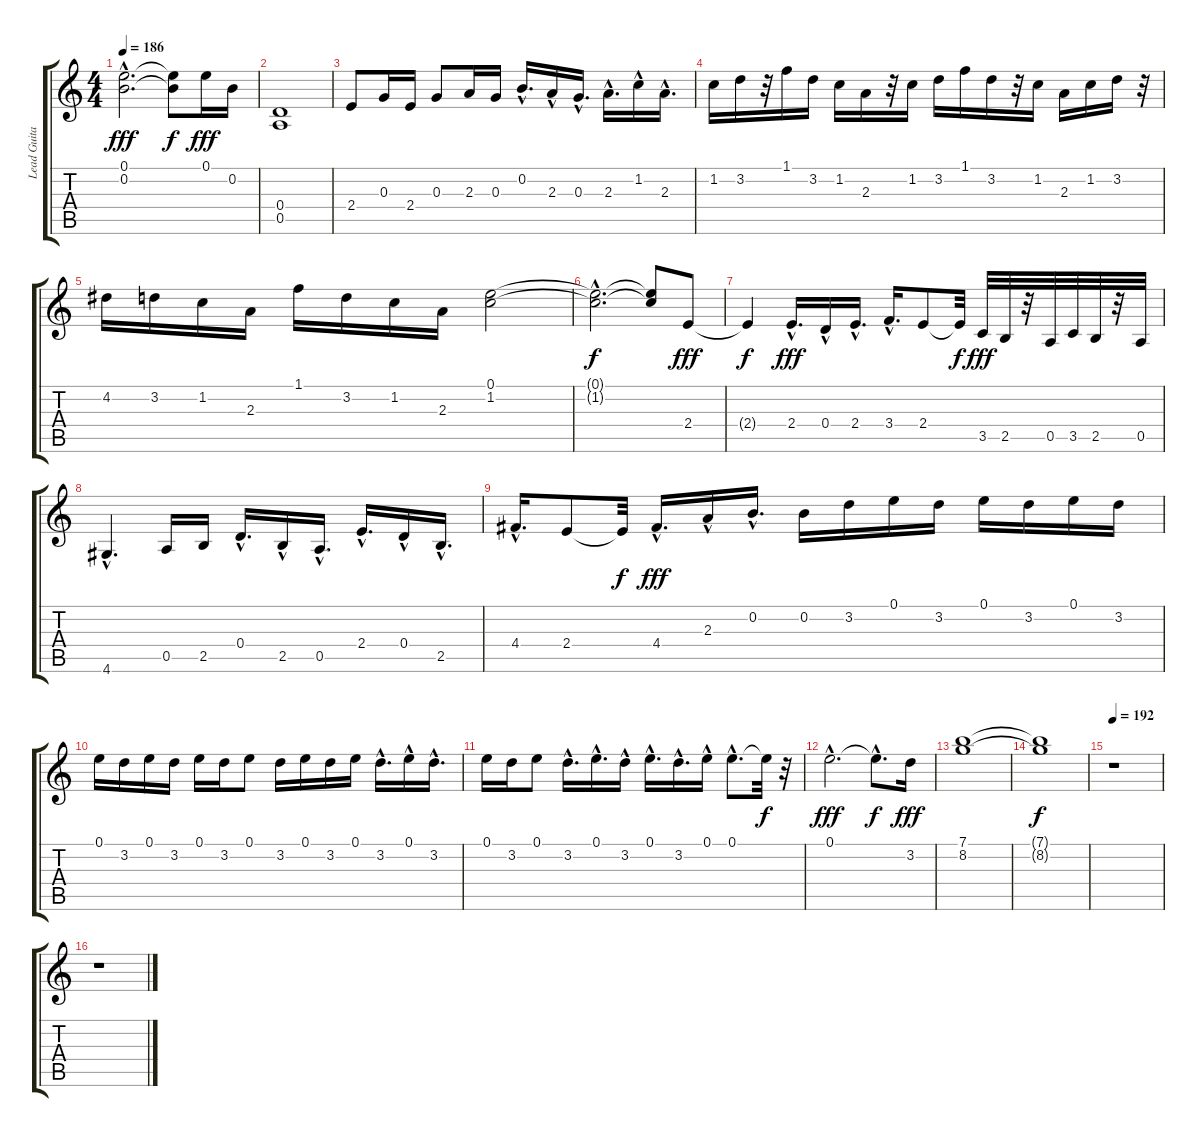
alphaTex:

\track ("Lead Guitar 2" "Lead Guita") {instrument distortionguitar}
\staff {score tabs}
\tuning (E4 B3 G3 D3 A2 E2) {hide}
\ts (4 4)
\tempo 186
\clef g2
\ks c
(0.1{hac} 0.2{hac}).2{d dy fff} (0.1{t} 0.2{t}).8{dy f} 0.1.16{dy fff} 0.2.16 |
(0.4 0.5).1 |
2.4.8 0.3.16 2.4.16 0.3.8 2.3.16 0.3.16 0.2{hac}.16{d} 2.3{hac}.16 0.3{hac}.16{d} 2.3{hac}.16{d} 1.2{hac}.16 2.3{hac}.16{d} |
1.2.16 3.2.16 r.32 1.1.16 3.2.16 1.2.16 2.3.16 r.32 1.2.16 3.2.16 1.1.16 3.2.16 r.32 1.2.16 2.3.16 1.2.16 3.2.16 r.32 |
4.2.16 3.2.16 1.2.16 2.3.16 1.1.16 3.2.16 1.2.16 2.3.16 (0.1 1.2).2 |
(0.1{hac t} 1.2{hac t}).2{d dy f} (0.1{t} 1.2{t}).8 2.4.8{dy fff} |
2.4{t}.4{dy f} 2.4{hac}.16{d dy fff} 0.4{hac}.16 2.4{hac}.16{d} 3.4{hac}.16{d} 2.4.8 2.4{t}.32{dy f} 3.5.32{dy fff} 2.5.32 r.32 0.5.32 3.5.32 2.5.32 r.32 0.5.32 |
4.6{hac}.4{d} 0.5.16 2.5.16 0.4{hac}.16{d} 2.5{hac}.16 0.5{hac}.16{d} 2.4{hac}.16{d} 0.4{hac}.16 2.5{hac}.16{d} |
4.4{hac}.16{d} 2.4.8 2.4{t}.32{dy f} 4.4{hac}.16{d dy fff} 2.3{hac}.16 0.2{hac}.16{d} 0.2.16 3.2.16 0.1.16 3.2.16 0.1.16 3.2.16 0.1.16 3.2.16 |
0.1.16 3.2.16 0.1.16 3.2.16 0.1.16 3.2.16 0.1.8 3.2.16 0.1.16 3.2.16 0.1.16 3.2{hac}.16{d} 0.1{hac}.16 3.2{hac}.16{d} |
0.1.16 3.2.16 0.1.8 3.2{hac}.16{d} 0.1{hac}.16{d} 3.2{hac}.16 0.1{hac}.16{d} 3.2{hac}.16{d} 0.1{hac}.16 0.1{hac}.8{d} 0.1{t}.32{dy f} r.32 |
0.1{hac}.2{d dy fff} 0.1{hac t}.8{d dy f} 3.2.16{dy fff} |
(7.1 8.2).1 |
(7.1{t} 8.2{t}).1{dy f} |
\tempo 192
r.1 |
r.1
